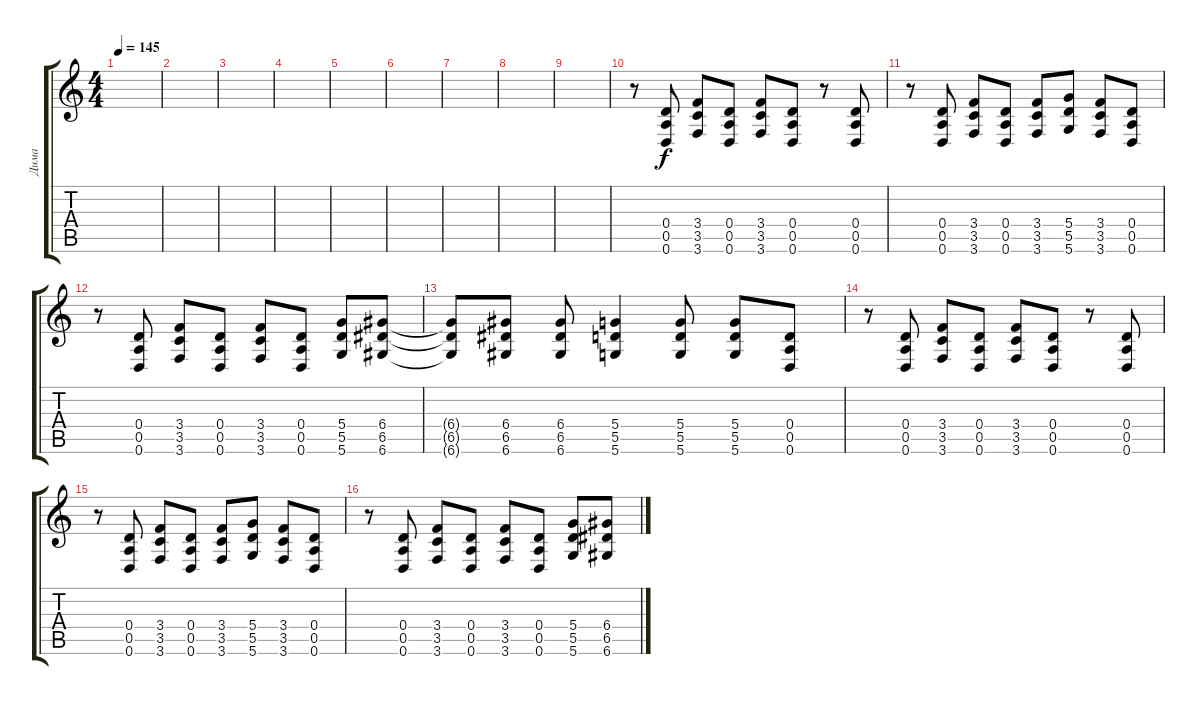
\track ("Дима" "Дима") {instrument distortionguitar}
\staff {score tabs}
\tuning (E4 B3 G3 D3 A2 D2) {hide}
\ts (4 4)
\tempo 145
\clef g2
\ks c
|
|
|
|
|
|
|
|
|
r.8 (0.4 0.5 0.6).8 (3.4 3.5 3.6).8 (0.4 0.5 0.6).8 (3.4 3.5 3.6).8 (0.4 0.5 0.6).8 r.8 (0.4 0.5 0.6).8 |
r.8 (0.4 0.5 0.6).8 (3.4 3.5 3.6).8 (0.4 0.5 0.6).8 (3.4 3.5 3.6).8 (5.4 5.5 5.6).8 (3.4 3.5 3.6).8 (0.4 0.5 0.6).8 |
r.8 (0.4 0.5 0.6).8 (3.4 3.5 3.6).8 (0.4 0.5 0.6).8 (3.4 3.5 3.6).8 (0.4 0.5 0.6).8 (5.4 5.5 5.6).8 (6.4 6.5 6.6).8 |
(6.4{t} 6.5{t} 6.6{t}).8 (6.4 6.5 6.6).8 (6.4 6.5 6.6).8 (5.4 5.5 5.6).4 (5.4 5.5 5.6).8 (5.4 5.5 5.6).8 (0.4 0.5 0.6).8 |
r.8 (0.4 0.5 0.6).8 (3.4 3.5 3.6).8 (0.4 0.5 0.6).8 (3.4 3.5 3.6).8 (0.4 0.5 0.6).8 r.8 (0.4 0.5 0.6).8 |
r.8 (0.4 0.5 0.6).8 (3.4 3.5 3.6).8 (0.4 0.5 0.6).8 (3.4 3.5 3.6).8 (5.4 5.5 5.6).8 (3.4 3.5 3.6).8 (0.4 0.5 0.6).8 |
r.8 (0.4 0.5 0.6).8 (3.4 3.5 3.6).8 (0.4 0.5 0.6).8 (3.4 3.5 3.6).8 (0.4 0.5 0.6).8 (5.4 5.5 5.6).8 (6.4 6.5 6.6).8
